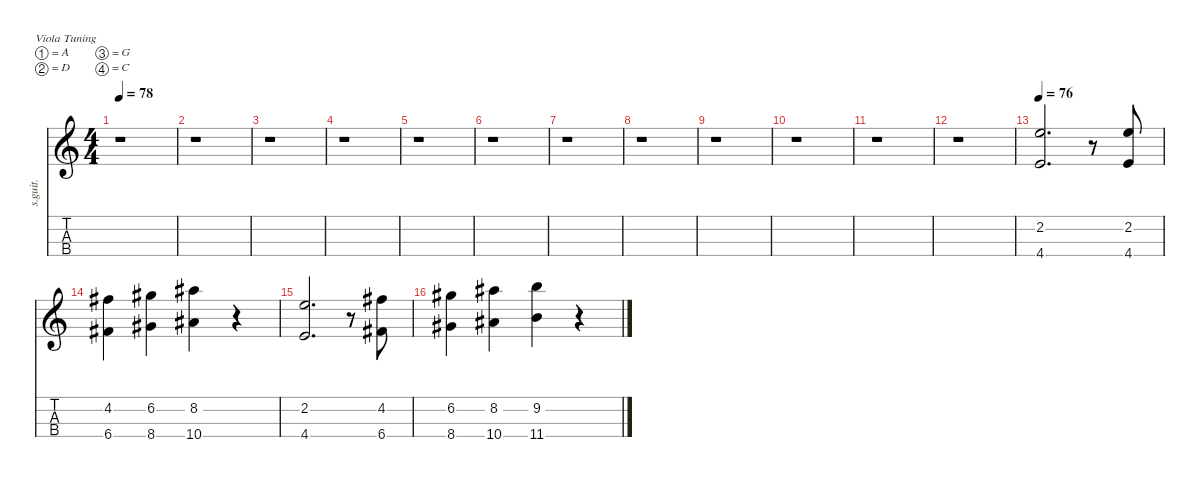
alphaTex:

\defaultSystemsLayout 4
\hideDynamics
\bracketExtendMode nobrackets
\track (" (Viola 1)" "s.guit.") {instrument viola}
\staff {score tabs}
\tuning (A4 D4 G3 C3)
\displaytranspose 12
\ts (4 4)
\tempo 78
\clef g2
\ks c
r.1{dy mf} |
r.1 |
r.1 |
r.1 |
r.1 |
r.1 |
r.1 |
r.1 |
r.1 |
r.1 |
r.1 |
r.1 |
\tempo 76
(2.2 4.4).2{d lyrics (0 "") lyrics (1 "") lyrics (2 "") lyrics (3 "") lyrics (4 "")} r.8 (2.2 4.4).8{lyrics (0 "") lyrics (1 "") lyrics (2 "") lyrics (3 "") lyrics (4 "")} |
(4.2{acc #} 6.4{acc #}).4{lyrics (0 "") lyrics (1 "") lyrics (2 "") lyrics (3 "") lyrics (4 "")} (6.2{acc #} 8.4{acc #}).4{lyrics (0 "") lyrics (1 "") lyrics (2 "") lyrics (3 "") lyrics (4 "")} (8.2{acc #} 10.4{acc #}).4{lyrics (0 "") lyrics (1 "") lyrics (2 "") lyrics (3 "") lyrics (4 "")} r.4 |
(2.2 4.4).2{d lyrics (0 "") lyrics (1 "") lyrics (2 "") lyrics (3 "") lyrics (4 "")} r.8 (4.2{acc #} 6.4{acc #}).8{lyrics (0 "") lyrics (1 "") lyrics (2 "") lyrics (3 "") lyrics (4 "")} |
(6.2{acc #} 8.4{acc #}).4{lyrics (0 "") lyrics (1 "") lyrics (2 "") lyrics (3 "") lyrics (4 "")} (8.2{acc #} 10.4{acc #}).4{lyrics (0 "") lyrics (1 "") lyrics (2 "") lyrics (3 "") lyrics (4 "")} (9.2 11.4).4{lyrics (0 "") lyrics (1 "") lyrics (2 "") lyrics (3 "") lyrics (4 "")} r.4
